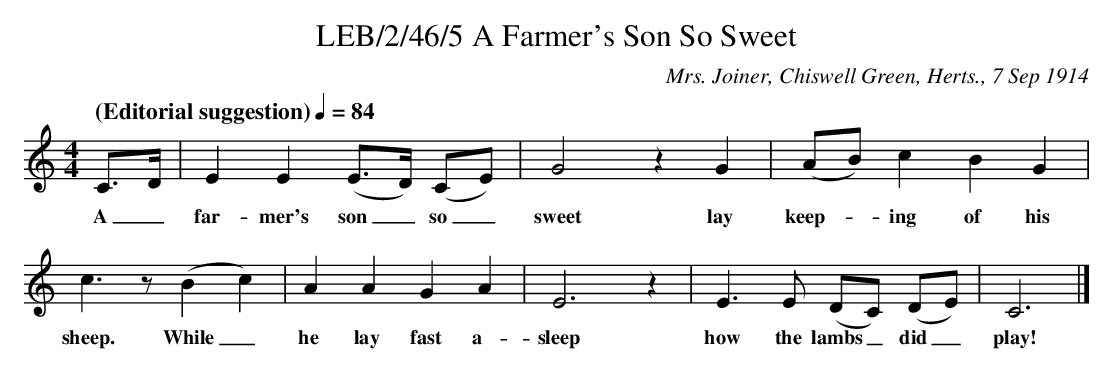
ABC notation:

X:1
T:LEB/2/46/5 A Farmer's Son So Sweet
C:Mrs. Joiner, Chiswell Green, Herts., 7 Sep 1914
L:1/8
Q:"(Editorial suggestion)" 1/4=84
M:4/4
K:C
C3/2D/2 | E2 E2 (E3/2D/2) (CE) | G4 z2 G2 | (AB) c2 B2 G2 |
w: A_ far-mer's son_ so_ sweet lay keep-*ing of his
c3 z (B2 c2) | A2 A2 G2 A2 | E6 z2 | E3 E (DC) (DE) | C6 |]
w:sheep. While_ he lay fast a-sleep how the lambs_ did_ play!
